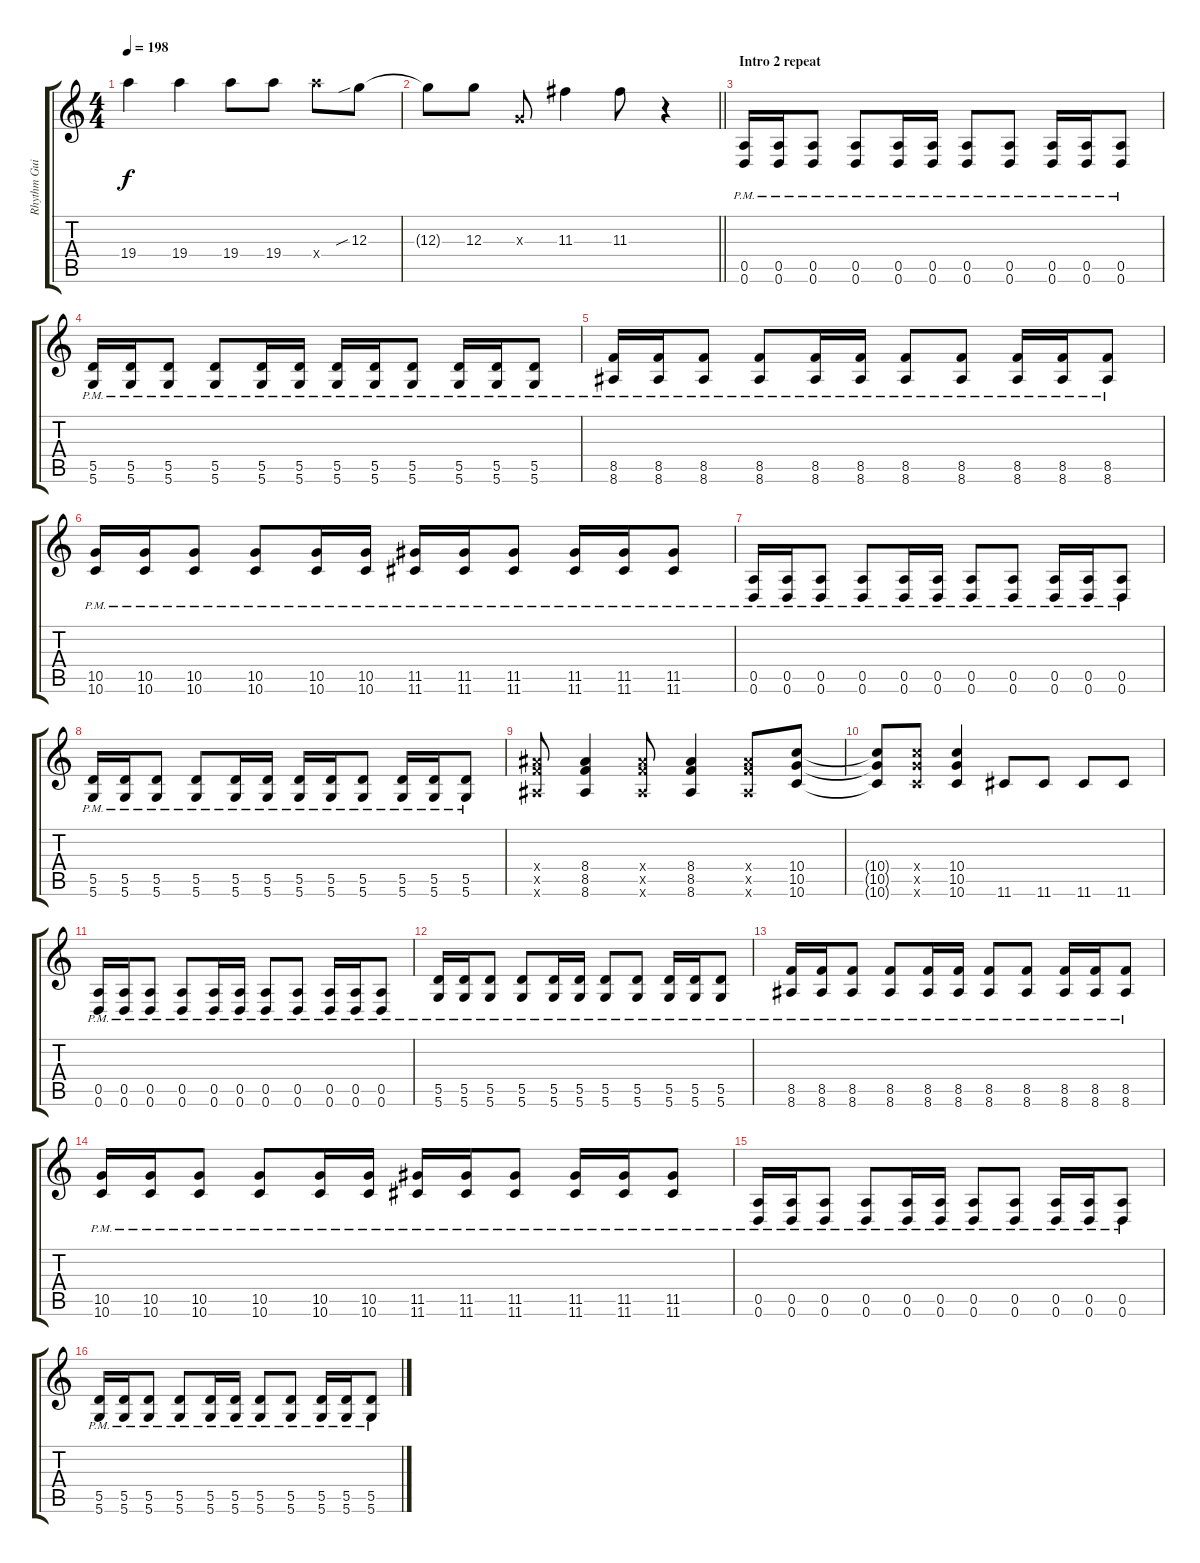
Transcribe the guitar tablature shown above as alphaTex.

\track ("Rhythm Guitar L" "Rhythm Gui") {instrument distortionguitar}
\staff {score tabs}
\tuning (E4 B3 G3 D3 A2 D2) {hide}
\ts (4 4)
\tempo 198
\clef g2
\ks c
19.4{t}.4{dy f} 19.4.4 19.4.8 19.4.8 19.4{x}.8 12.3{sib}.8 |
\barLineRight lightlight
12.3{t}.8 12.3.8 0.3{x}.8 11.3.4 11.3.8 r.4 |
\section ("" "Intro 2 repeat")
(0.5{pm} 0.6{pm}).16{volume 13} (0.5{pm} 0.6{pm}).16 (0.5{pm} 0.6{pm}).8 (0.5{pm} 0.6{pm}).8 (0.5{pm} 0.6{pm}).16 (0.5{pm} 0.6{pm}).16 (0.5{pm} 0.6{pm}).8 (0.5{pm} 0.6{pm}).8 (0.5{pm} 0.6{pm}).16 (0.5{pm} 0.6{pm}).16 (0.5{pm} 0.6{pm}).8 |
(5.5{pm} 5.6{pm}).16 (5.5{pm} 5.6{pm}).16 (5.5{pm} 5.6{pm}).8 (5.5{pm} 5.6{pm}).8 (5.5{pm} 5.6{pm}).16 (5.5{pm} 5.6{pm}).16 (5.5{pm} 5.6{pm}).16 (5.5{pm} 5.6{pm}).16 (5.5{pm} 5.6{pm}).8 (5.5{pm} 5.6{pm}).16 (5.5{pm} 5.6{pm}).16 (5.5{pm} 5.6{pm}).8 |
(8.5{pm} 8.6{pm}).16 (8.5{pm} 8.6{pm}).16 (8.5{pm} 8.6{pm}).8 (8.5{pm} 8.6{pm}).8 (8.5{pm} 8.6{pm}).16 (8.5{pm} 8.6{pm}).16 (8.5{pm} 8.6{pm}).8 (8.5{pm} 8.6{pm}).8 (8.5{pm} 8.6{pm}).16 (8.5{pm} 8.6{pm}).16 (8.5{pm} 8.6{pm}).8 |
(10.5{pm} 10.6{pm}).16 (10.5{pm} 10.6{pm}).16 (10.5{pm} 10.6{pm}).8 (10.5{pm} 10.6{pm}).8 (10.5{pm} 10.6{pm}).16 (10.5{pm} 10.6{pm}).16 (11.5{pm} 11.6{pm}).16 (11.5{pm} 11.6{pm}).16 (11.5{pm} 11.6{pm}).8 (11.5{pm} 11.6{pm}).16 (11.5{pm} 11.6{pm}).16 (11.5{pm} 11.6{pm}).8 |
(0.5{pm} 0.6{pm}).16 (0.5{pm} 0.6{pm}).16 (0.5{pm} 0.6{pm}).8 (0.5{pm} 0.6{pm}).8 (0.5{pm} 0.6{pm}).16 (0.5{pm} 0.6{pm}).16 (0.5{pm} 0.6{pm}).8 (0.5{pm} 0.6{pm}).8 (0.5{pm} 0.6{pm}).16 (0.5{pm} 0.6{pm}).16 (0.5{pm} 0.6{pm}).8 |
(5.5{pm} 5.6{pm}).16 (5.5{pm} 5.6{pm}).16 (5.5{pm} 5.6{pm}).8 (5.5{pm} 5.6{pm}).8 (5.5{pm} 5.6{pm}).16 (5.5{pm} 5.6{pm}).16 (5.5{pm} 5.6{pm}).16 (5.5{pm} 5.6{pm}).16 (5.5{pm} 5.6{pm}).8 (5.5{pm} 5.6{pm}).16 (5.5{pm} 5.6{pm}).16 (5.5{pm} 5.6{pm}).8 |
(8.4{x} 8.5{x} 8.6{x}).8 (8.4 8.5 8.6).4 (8.4{x} 8.5{x} 8.6{x}).8 (8.4 8.5 8.6).4 (8.4{x} 8.5{x} 8.6{x}).8 (10.4 10.5 10.6).8 |
(10.4{t} 10.5{t} 10.6{t}).8 (10.4{x} 10.5{x} 10.6{x}).8 (10.4 10.5 10.6).4 11.6.8 11.6.8 11.6.8 11.6.8 |
(0.5{pm} 0.6{pm}).16 (0.5{pm} 0.6{pm}).16 (0.5{pm} 0.6{pm}).8 (0.5{pm} 0.6{pm}).8 (0.5{pm} 0.6{pm}).16 (0.5{pm} 0.6{pm}).16 (0.5{pm} 0.6{pm}).8 (0.5{pm} 0.6{pm}).8 (0.5{pm} 0.6{pm}).16 (0.5{pm} 0.6{pm}).16 (0.5{pm} 0.6{pm}).8 |
(5.5{pm} 5.6{pm}).16 (5.5{pm} 5.6{pm}).16 (5.5{pm} 5.6{pm}).8 (5.5{pm} 5.6{pm}).8 (5.5{pm} 5.6{pm}).16 (5.5{pm} 5.6{pm}).16 (5.5{pm} 5.6{pm}).8 (5.5{pm} 5.6{pm}).8 (5.5{pm} 5.6{pm}).16 (5.5{pm} 5.6{pm}).16 (5.5{pm} 5.6{pm}).8 |
(8.5{pm} 8.6{pm}).16 (8.5{pm} 8.6{pm}).16 (8.5{pm} 8.6{pm}).8 (8.5{pm} 8.6{pm}).8 (8.5{pm} 8.6{pm}).16 (8.5{pm} 8.6{pm}).16 (8.5{pm} 8.6{pm}).8 (8.5{pm} 8.6{pm}).8 (8.5{pm} 8.6{pm}).16 (8.5{pm} 8.6{pm}).16 (8.5{pm} 8.6{pm}).8 |
(10.5{pm} 10.6{pm}).16 (10.5{pm} 10.6{pm}).16 (10.5{pm} 10.6{pm}).8 (10.5{pm} 10.6{pm}).8 (10.5{pm} 10.6{pm}).16 (10.5{pm} 10.6{pm}).16 (11.5{pm} 11.6{pm}).16 (11.5{pm} 11.6{pm}).16 (11.5{pm} 11.6{pm}).8 (11.5{pm} 11.6{pm}).16 (11.5{pm} 11.6{pm}).16 (11.5{pm} 11.6{pm}).8 |
(0.5{pm} 0.6{pm}).16 (0.5{pm} 0.6{pm}).16 (0.5{pm} 0.6{pm}).8 (0.5{pm} 0.6{pm}).8 (0.5{pm} 0.6{pm}).16 (0.5{pm} 0.6{pm}).16 (0.5{pm} 0.6{pm}).8 (0.5{pm} 0.6{pm}).8 (0.5{pm} 0.6{pm}).16 (0.5{pm} 0.6{pm}).16 (0.5{pm} 0.6{pm}).8 |
(5.5{pm} 5.6{pm}).16 (5.5{pm} 5.6{pm}).16 (5.5{pm} 5.6{pm}).8 (5.5{pm} 5.6{pm}).8 (5.5{pm} 5.6{pm}).16 (5.5{pm} 5.6{pm}).16 (5.5{pm} 5.6{pm}).8 (5.5{pm} 5.6{pm}).8 (5.5{pm} 5.6{pm}).16 (5.5{pm} 5.6{pm}).16 (5.5{pm} 5.6{pm}).8
